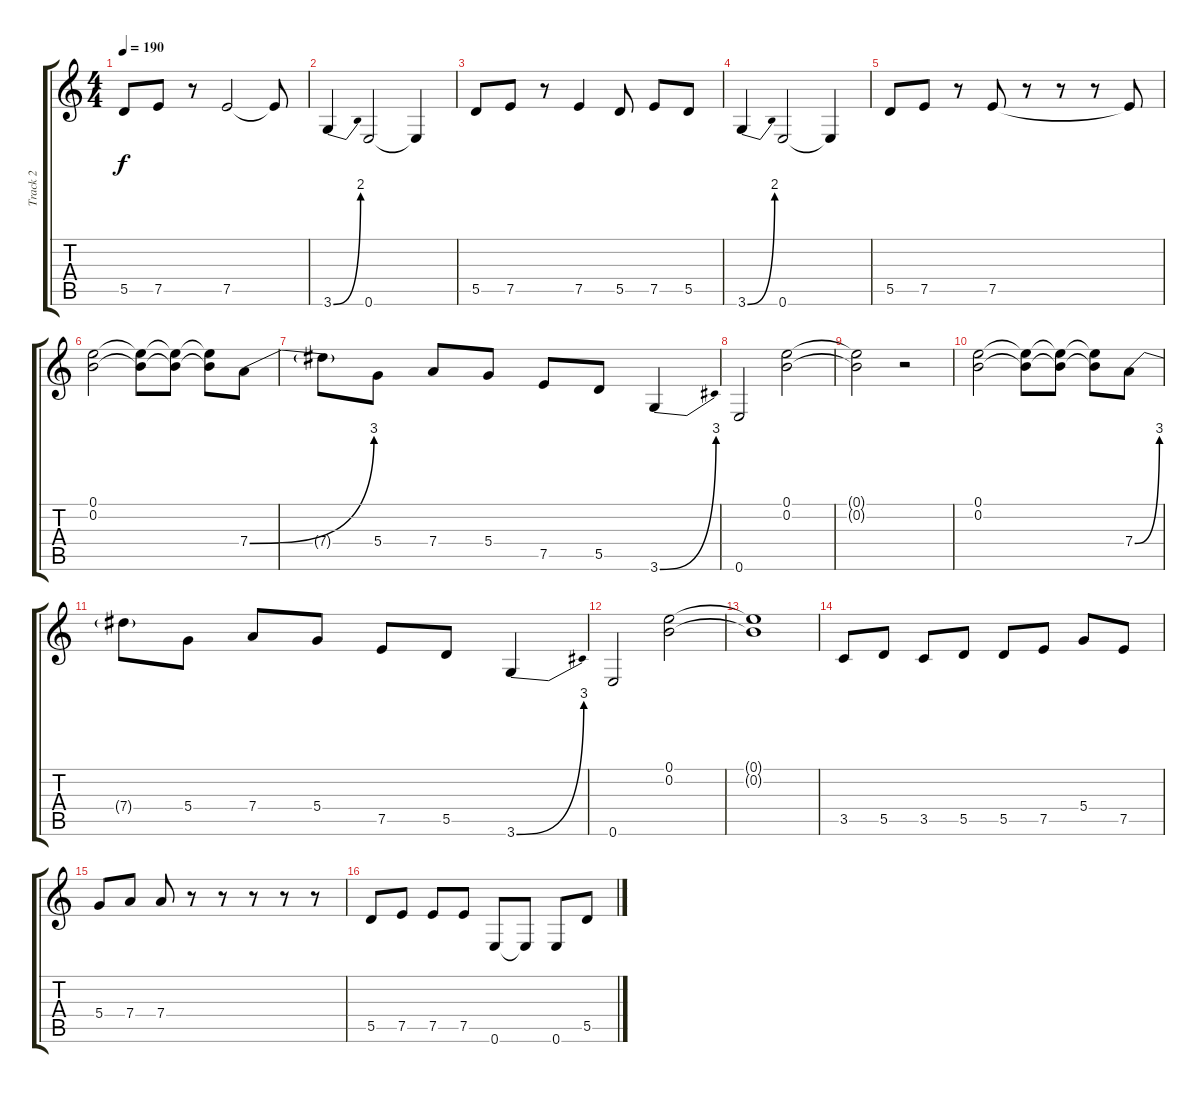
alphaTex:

\track ("Track 2" "Track 2") {instrument distortionguitar}
\staff {score tabs}
\tuning (E4 B3 G3 D3 A2 E2) {hide}
\ts (4 4)
\tempo 190
\clef g2
\ks c
5.5.8{dy f} 7.5.8 r.8 7.5.2 7.5{t}.8 |
3.6{be (bend 0 0 60 8)}.4 0.6.2 0.6{t}.4 |
5.5.8 7.5.8 r.8 7.5.4 5.5.8 7.5.8 5.5.8 |
3.6{be (bend 0 0 60 8)}.4 0.6.2 0.6{t}.4 |
5.5.8 7.5.8 r.8 7.5.8 r.8 r.8 r.8 7.5{t}.8 |
(0.1 0.2).2 (0.1{t} 0.2{t}).8 (0.1{t} 0.2{t}).8 (0.1{t} 0.2{t}).8 7.4{be (bend 0 0 60 12)}.8 |
7.4{t}.8 5.4.8 7.4.8 5.4.8 7.5.8 5.5.8 3.6{be (bend 0 0 60 12)}.4 |
0.6.2 (0.1 0.2).2 |
(0.1{t} 0.2{t}).2 r.2 |
(0.1 0.2).2 (0.1{t} 0.2{t}).8 (0.1{t} 0.2{t}).8 (0.1{t} 0.2{t}).8 7.4{be (bend 0 0 60 12)}.8 |
7.4{t}.8 5.4.8 7.4.8 5.4.8 7.5.8 5.5.8 3.6{be (bend 0 0 60 12)}.4 |
0.6.2 (0.1 0.2).2 |
(0.1{t} 0.2{t}).1 |
3.5.8 5.5.8 3.5.8 5.5.8 5.5.8 7.5.8 5.4.8 7.5.8 |
5.4.8 7.4.8 7.4.8 r.8 r.8 r.8 r.8 r.8 |
5.5.8 7.5.8 7.5.8 7.5.8 0.6.8 0.6{t}.8 0.6.8 5.5.8
